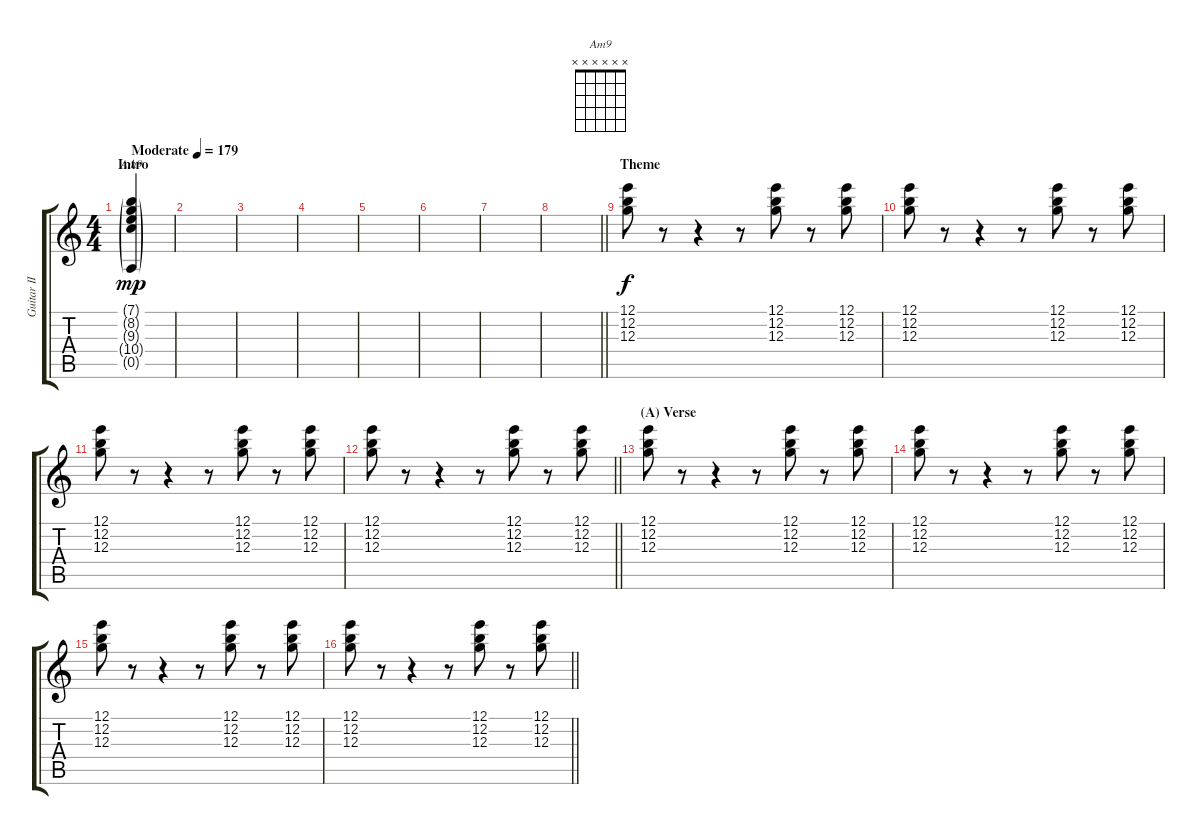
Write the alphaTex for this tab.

\track ("Guitar II" "Guitar II") {instrument overdrivenguitar}
\staff {score tabs}
\tuning (E4 B3 G3 D3 A2 E2) {hide}
\chord ("Am9" x x x x x x)
\ts (4 4)
\section ("" "Intro")
\tempo (179 "Moderate")
\clef g2
\ks c
(7.1{g} 8.2{g} 9.3{g} 10.4{g} 0.5{g}).4{ch "Am9" dy mp instrument overdrivenguitar} |
|
|
|
|
|
|
\barLineRight lightlight
|
\section ("" "Theme")
(12.1 12.2 12.3).8{dy f} r.8 r.4 r.8 (12.1 12.2 12.3).8 r.8 (12.1 12.2 12.3).8 |
(12.1 12.2 12.3).8 r.8 r.4 r.8 (12.1 12.2 12.3).8 r.8 (12.1 12.2 12.3).8 |
(12.1 12.2 12.3).8 r.8 r.4 r.8 (12.1 12.2 12.3).8 r.8 (12.1 12.2 12.3).8 |
\barLineRight lightlight
(12.1 12.2 12.3).8 r.8 r.4 r.8 (12.1 12.2 12.3).8 r.8 (12.1 12.2 12.3).8 |
\section ("" "(A) Verse")
(12.1 12.2 12.3).8 r.8 r.4 r.8 (12.1 12.2 12.3).8 r.8 (12.1 12.2 12.3).8 |
(12.1 12.2 12.3).8 r.8 r.4 r.8 (12.1 12.2 12.3).8 r.8 (12.1 12.2 12.3).8 |
(12.1 12.2 12.3).8 r.8 r.4 r.8 (12.1 12.2 12.3).8 r.8 (12.1 12.2 12.3).8 |
\barLineRight lightlight
(12.1 12.2 12.3).8 r.8 r.4 r.8 (12.1 12.2 12.3).8 r.8 (12.1 12.2 12.3).8
